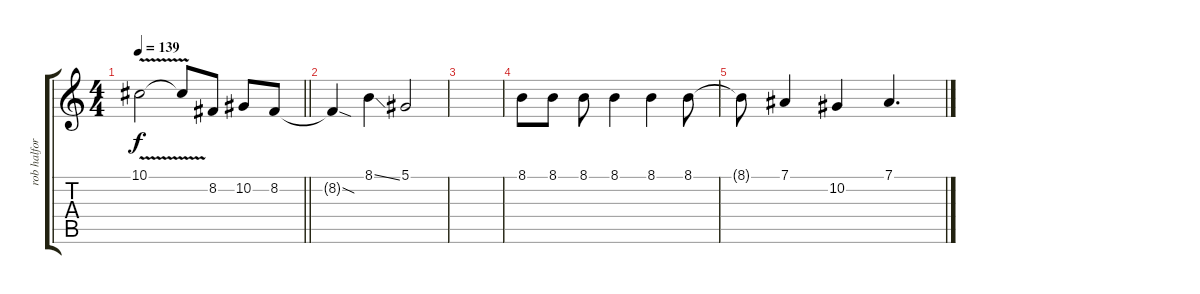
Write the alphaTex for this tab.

\track ("rob halford" "rob halfor") {instrument altosax}
\staff {score tabs}
\tuning (Eb4 Bb3 Gb3 Db3 Ab2 Eb2) {hide}
\ts (4 4)
\tempo 139
\clef g2
\barLineRight lightlight
\ks c
10.1{v t}.2{dy f} 10.1{t}.8 8.2.8 10.2.8 8.2.8 |
8.2{sod t}.4 8.1{ss}.4 5.1.2 |
|
8.1.8 8.1.8 8.1.8 8.1.4 8.1.4 8.1.8 |
8.1{t}.8 7.1.4 10.2.4 7.1.4{d}
